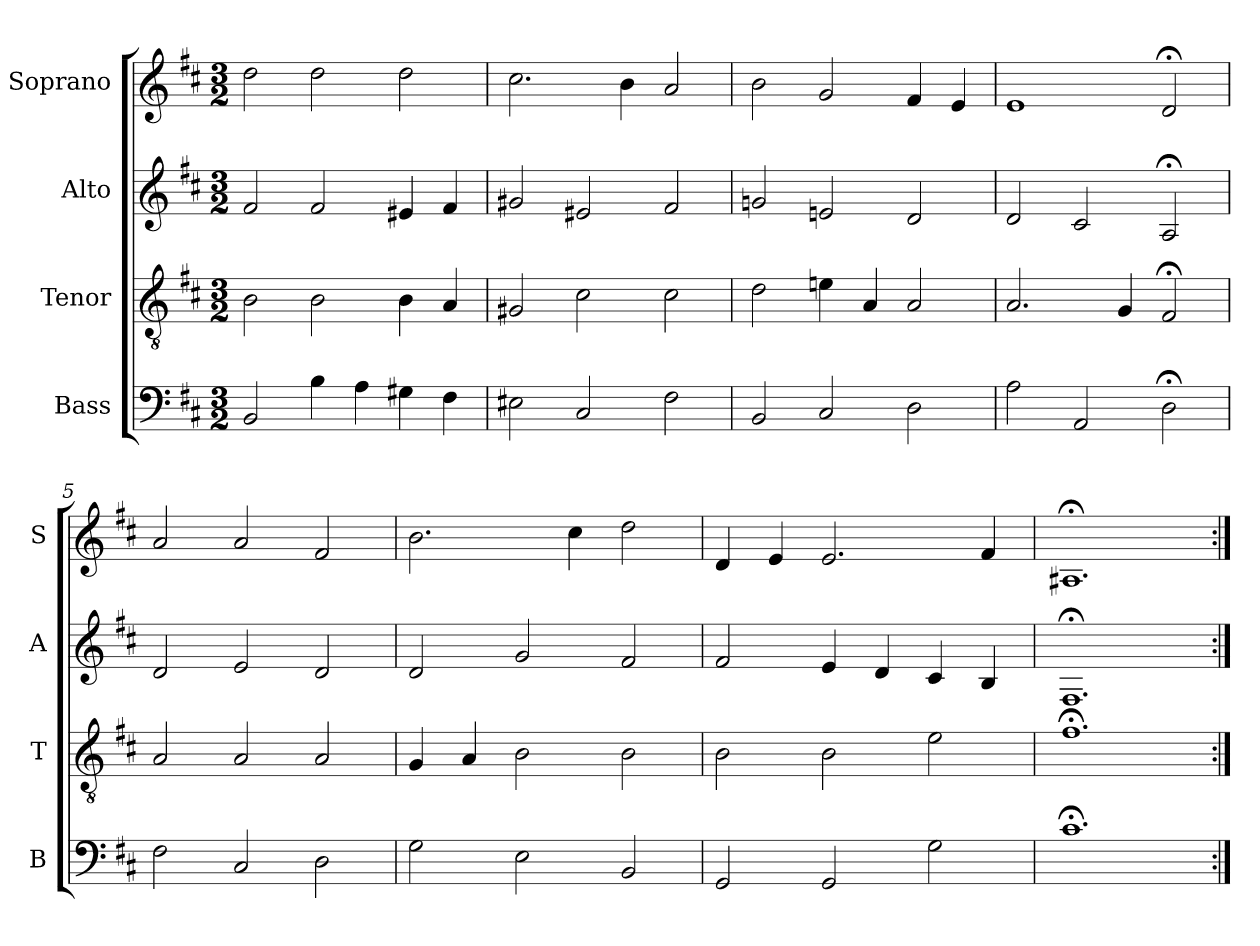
**kern	**kern	**kern	**kern
*part4	*part3	*part2	*part1
*staff4	*staff3	*staff2	*staff1
*I"Bass	*I"Tenor	*I"Alto	*I"Soprano
*I'B	*I'T	*I'A	*I'S
*clefF4	*clefGv2	*clefG2	*clefG2
*k[f#c#]	*k[f#c#]	*k[f#c#]	*k[f#c#]
*b:	*b:	*b:	*b:
*M3/2	*M3/2	*M3/2	*M3/2
*MM100	*MM100	*MM100	*MM100
=1	=1	=1	=1
2BB	2B	2f#	2dd
4B	2B	2f#	2dd
4A	.	.	.
4G#X	4B	4e#X	2dd
4F#	4A	4f#	.
=2	=2	=2	=2
2E#X	2G#X	2g#X	2.cc#
2C#	2c#	2e#X	.
.	.	.	4b
2F#	2c#	2f#	2a
=3	=3	=3	=3
2BB	2d	2gn	2b
2C#	4en	2en	2g
.	4A	.	.
2D	2A	2d	4f#
.	.	.	4e
=4	=4	=4	=4
2A	2.A	2d	1e
2AA	.	2c#	.
.	4G	.	.
2D;<	2F#;<	2A;<i	2d;<i
=5	=5	=5	=5
2F#	2A	2di	2ai
2C#	2A	2e	2a
2D	2A	2d	2f#
=6	=6	=6	=6
2G	4G	2d	2.b
.	4A	.	.
2E	2B	2g	.
.	.	.	4cc#
2BB	2B	2f#	2dd
=7	=7	=7	=7
2GG	2B	2f#	4d
.	.	.	4e
2GG	2B	4e	2.e
.	.	4d	.
2G	2e	4c#	.
.	.	4B	4f#
=8	=8	=8	=8
1.c#;<	1.f#;<	1.F#;<	1.A#X;<
=:|!	=:|!	=:|!	=:|!
*-	*-	*-	*-
